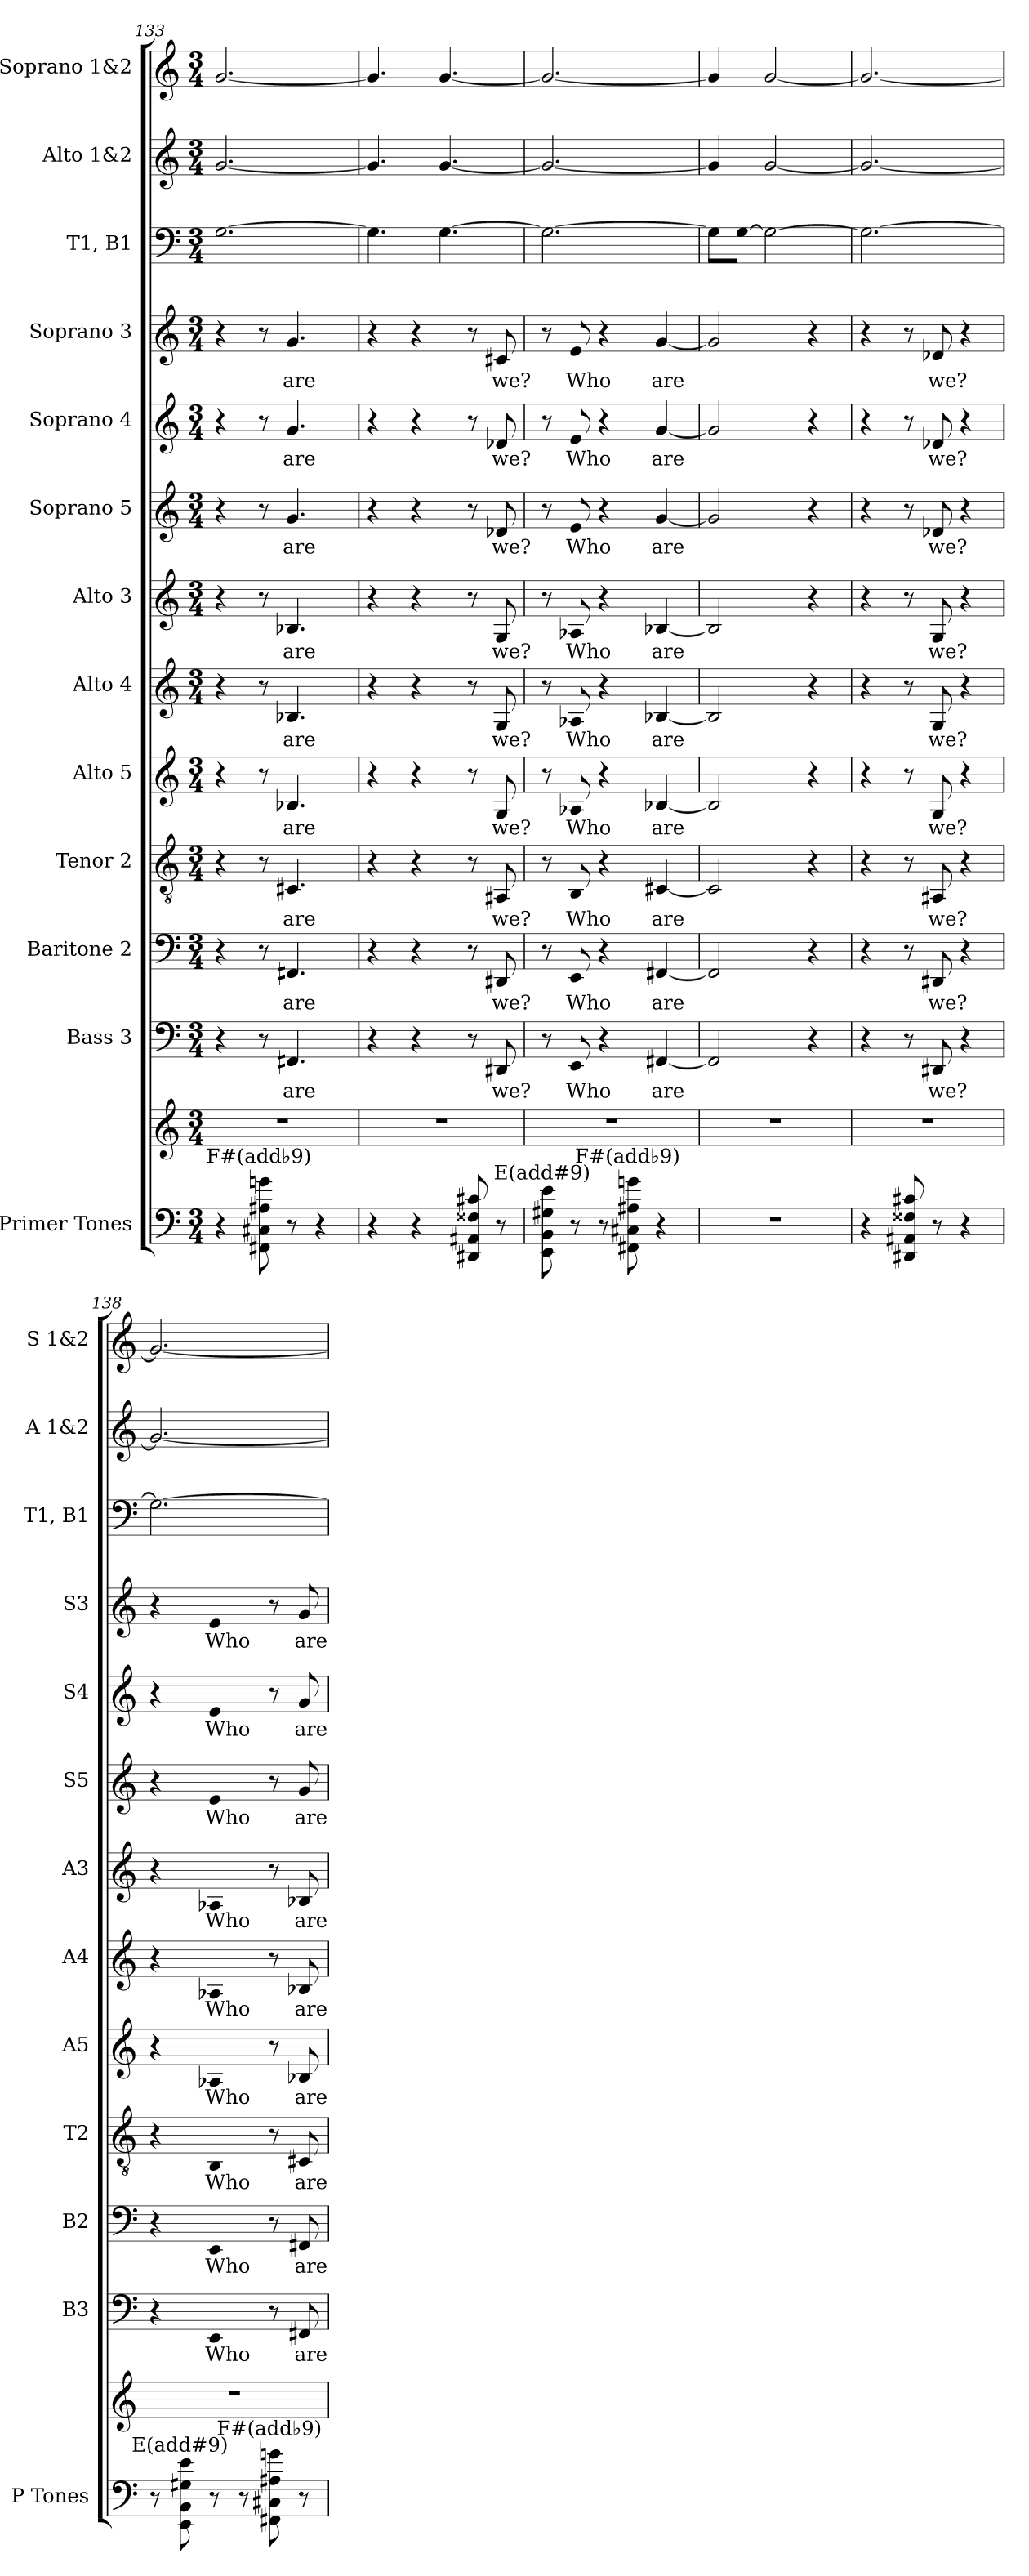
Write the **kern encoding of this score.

**kern	**kern	**kern	**text	**kern	**text	**kern	**text	**kern	**text	**kern	**text	**kern	**text	**kern	**text	**kern	**text	**kern	**text	**kern	**kern	**kern
*part13	*part13	*part12	*part12	*part11	*part11	*part10	*part10	*part9	*part9	*part8	*part8	*part7	*part7	*part6	*part6	*part5	*part5	*part4	*part4	*part3	*part2	*part1
*staff14	*staff13	*staff12	*staff12	*staff11	*staff11	*staff10	*staff10	*staff9	*staff9	*staff8	*staff8	*staff7	*staff7	*staff6	*staff6	*staff5	*staff5	*staff4	*staff4	*staff3	*staff2	*staff1
*I"Primer Tones	*	*I"Bass 3	*	*I"Baritone 2	*	*I"Tenor 2	*	*I"Alto 5	*	*I"Alto 4	*	*I"Alto 3	*	*I"Soprano 5	*	*I"Soprano 4	*	*I"Soprano 3	*	*I"T1, B1	*I"Alto 1&2	*I"Soprano 1&2
*I'P Tones	*	*I'B3	*	*I'B2	*	*I'T2	*	*I'A5	*	*I'A4	*	*I'A3	*	*I'S5	*	*I'S4	*	*I'S3	*	*I'T1, B1	*I'A 1&2	*I'S 1&2
*clefF4	*clefG2	*clefF4	*	*clefF4	*	*clefGv2	*	*clefG2	*	*clefG2	*	*clefG2	*	*clefG2	*	*clefG2	*	*clefG2	*	*clefF4	*clefG2	*clefG2
*k[]	*k[]	*k[]	*	*k[]	*	*k[]	*	*k[]	*	*k[]	*	*k[]	*	*k[]	*	*k[]	*	*k[]	*	*k[]	*k[]	*k[]
*M3/4	*M3/4	*M3/4	*	*M3/4	*	*M3/4	*	*M3/4	*	*M3/4	*	*M3/4	*	*M3/4	*	*M3/4	*	*M3/4	*	*M3/4	*M3/4	*M3/4
=133	=133	=133	=133	=133	=133	=133	=133	=133	=133	=133	=133	=133	=133	=133	=133	=133	=133	=133	=133	=133	=133	=133
4r	2.r	4r	.	4r	.	4r	.	4r	.	4r	.	4r	.	4r	.	4r	.	4r	.	[2.G\	[2.g/	[2.g/
!LO:TX:a:cj:t=F#(add♭9)	!	!	!	!	!	!	!	!	!	!	!	!	!	!	!	!	!	!	!	!	!	!
8FF#X\ 8C#X\ 8A#X\ 8gni\	.	8r	.	8r	.	8r	.	8r	.	8r	.	8r	.	8r	.	8r	.	8r	.	.	.	.
!	!	!	!LO:LY:b	!	!LO:LY:b	!	!LO:LY:b	!	!LO:LY:b	!	!LO:LY:b	!	!LO:LY:b	!	!LO:LY:b	!	!LO:LY:b	!	!LO:LY:b	!	!	!
8r	.	4.FF#X/	are	4.FF#X/	are	4.C#X/	are	4.B-X/	are	4.B-X/	are	4.B-X/	are	4.g/	are	4.g/	are	4.g/	are	.	.	.
4r	.	.	.	.	.	.	.	.	.	.	.	.	.	.	.	.	.	.	.	.	.	.
=134	=134	=134	=134	=134	=134	=134	=134	=134	=134	=134	=134	=134	=134	=134	=134	=134	=134	=134	=134	=134	=134	=134
4r	2.r	4r	.	4r	.	4r	.	4r	.	4r	.	4r	.	4r	.	4r	.	4r	.	4.G\]	4.g/]	4.g/]
4r	.	4r	.	4r	.	4r	.	4r	.	4r	.	4r	.	4r	.	4r	.	4r	.	.	.	.
.	.	.	.	.	.	.	.	.	.	.	.	.	.	.	.	.	.	.	.	[4.G\	[4.g/	[4.g/
8DD#X/ 8AA#X/ 8F##X/ 8c#X/	.	8r	.	8r	.	8r	.	8r	.	8r	.	8r	.	8r	.	8r	.	8r	.	.	.	.
!	!	!	!LO:LY:b	!	!LO:LY:b	!	!LO:LY:b	!	!LO:LY:b	!	!LO:LY:b	!	!LO:LY:b	!	!LO:LY:b	!	!LO:LY:b	!	!LO:LY:b	!	!	!
8r	.	8DD#X/	we?	8DD#X/	we?	8AA#X/	we?	8G/	we?	8G/	we?	8G/	we?	8d-X/	we?	8d-X/	we?	8c#X/	we?	.	.	.
=135	=135	=135	=135	=135	=135	=135	=135	=135	=135	=135	=135	=135	=135	=135	=135	=135	=135	=135	=135	=135	=135	=135
!LO:TX:a:cj:t=E(add#9)	!	!	!	!	!	!	!	!	!	!	!	!	!	!	!	!	!	!	!	!	!	!
8EE\ 8BB\ 8G#X\ 8e\	2.r	8r	.	8r	.	8r	.	8r	.	8r	.	8r	.	8r	.	8r	.	8r	.	2.G\_	2.g/_	2.g/_
!	!	!	!LO:LY:b	!	!LO:LY:b	!	!LO:LY:b	!	!LO:LY:b	!	!LO:LY:b	!	!LO:LY:b	!	!LO:LY:b	!	!LO:LY:b	!	!LO:LY:b	!	!	!
8r	.	8EE/	Who	8EE/	Who	8BB/	Who	8A-X/	Who	8A-X/	Who	8A-X/	Who	8e/	Who	8e/	Who	8e/	Who	.	.	.
8r	.	4r	.	4r	.	4r	.	4r	.	4r	.	4r	.	4r	.	4r	.	4r	.	.	.	.
!LO:TX:a:cj:t=F#(add♭9)	!	!	!	!	!	!	!	!	!	!	!	!	!	!	!	!	!	!	!	!	!	!
8FF#X\ 8C#X\ 8A#X\ 8gni\	.	.	.	.	.	.	.	.	.	.	.	.	.	.	.	.	.	.	.	.	.	.
!	!	!	!LO:LY:b	!	!LO:LY:b	!	!LO:LY:b	!	!LO:LY:b	!	!LO:LY:b	!	!LO:LY:b	!	!LO:LY:b	!	!LO:LY:b	!	!LO:LY:b	!	!	!
4r	.	[4FF#X/	are	[4FF#X/	are	[4C#X/	are	[4B-X/	are	[4B-X/	are	[4B-X/	are	[4g/	are	[4g/	are	[4g/	are	.	.	.
=136	=136	=136	=136	=136	=136	=136	=136	=136	=136	=136	=136	=136	=136	=136	=136	=136	=136	=136	=136	=136	=136	=136
2.r	2.r	2FF#/]	.	2FF#/]	.	2C#/]	.	2B-/]	.	2B-/]	.	2B-/]	.	2g/]	.	2g/]	.	2g/]	.	8G\L]	4g/]	4g/]
.	.	.	.	.	.	.	.	.	.	.	.	.	.	.	.	.	.	.	.	[8G\J	.	.
.	.	.	.	.	.	.	.	.	.	.	.	.	.	.	.	.	.	.	.	2G\_	[2g/	[2g/
.	.	4r	.	4r	.	4r	.	4r	.	4r	.	4r	.	4r	.	4r	.	4r	.	.	.	.
=137	=137	=137	=137	=137	=137	=137	=137	=137	=137	=137	=137	=137	=137	=137	=137	=137	=137	=137	=137	=137	=137	=137
4r	2.r	4r	.	4r	.	4r	.	4r	.	4r	.	4r	.	4r	.	4r	.	4r	.	2.G\_	2.g/_	2.g/_
8DD#X/ 8AA#X/ 8F##X/ 8c#X/	.	8r	.	8r	.	8r	.	8r	.	8r	.	8r	.	8r	.	8r	.	8r	.	.	.	.
!	!	!	!LO:LY:b	!	!LO:LY:b	!	!LO:LY:b	!	!LO:LY:b	!	!LO:LY:b	!	!LO:LY:b	!	!LO:LY:b	!	!LO:LY:b	!	!LO:LY:b	!	!	!
8r	.	8DD#X/	we?	8DD#X/	we?	8AA#X/	we?	8G/	we?	8G/	we?	8G/	we?	8d-X/	we?	8d-X/	we?	8d-X/	we?	.	.	.
4r	.	4r	.	4r	.	4r	.	4r	.	4r	.	4r	.	4r	.	4r	.	4r	.	.	.	.
!!LO:PB:g=z
=138	=138	=138	=138	=138	=138	=138	=138	=138	=138	=138	=138	=138	=138	=138	=138	=138	=138	=138	=138	=138	=138	=138
8r	2.r	4r	.	4r	.	4r	.	4r	.	4r	.	4r	.	4r	.	4r	.	4r	.	2.G\_	2.g/_	2.g/_
!LO:TX:a:cj:t=E(add#9)	!	!	!	!	!	!	!	!	!	!	!	!	!	!	!	!	!	!	!	!	!	!
8EE\ 8BB\ 8G#X\ 8e\	.	.	.	.	.	.	.	.	.	.	.	.	.	.	.	.	.	.	.	.	.	.
!	!	!	!LO:LY:b	!	!LO:LY:b	!	!LO:LY:b	!	!LO:LY:b	!	!LO:LY:b	!	!LO:LY:b	!	!LO:LY:b	!	!LO:LY:b	!	!LO:LY:b	!	!	!
8r	.	4EE/	Who	4EE/	Who	4BB/	Who	4A-X/	Who	4A-X/	Who	4A-X/	Who	4e/	Who	4e/	Who	4e/	Who	.	.	.
8r	.	.	.	.	.	.	.	.	.	.	.	.	.	.	.	.	.	.	.	.	.	.
!LO:TX:a:cj:t=F#(add♭9)	!	!	!	!	!	!	!	!	!	!	!	!	!	!	!	!	!	!	!	!	!	!
8FF#X\ 8C#X\ 8A#X\ 8gni\	.	8r	.	8r	.	8r	.	8r	.	8r	.	8r	.	8r	.	8r	.	8r	.	.	.	.
!	!	!	!LO:LY:b	!	!LO:LY:b	!	!LO:LY:b	!	!LO:LY:b	!	!LO:LY:b	!	!LO:LY:b	!	!LO:LY:b	!	!LO:LY:b	!	!LO:LY:b	!	!	!
8r	.	8FF#X/	are	8FF#X/	are	8C#X/	are	8B-X/	are	8B-X/	are	8B-X/	are	8g/	are	8g/	are	8g/	are	.	.	.
=	=	=	=	=	=	=	=	=	=	=	=	=	=	=	=	=	=	=	=	=	=	=
*-	*-	*-	*-	*-	*-	*-	*-	*-	*-	*-	*-	*-	*-	*-	*-	*-	*-	*-	*-	*-	*-	*-
